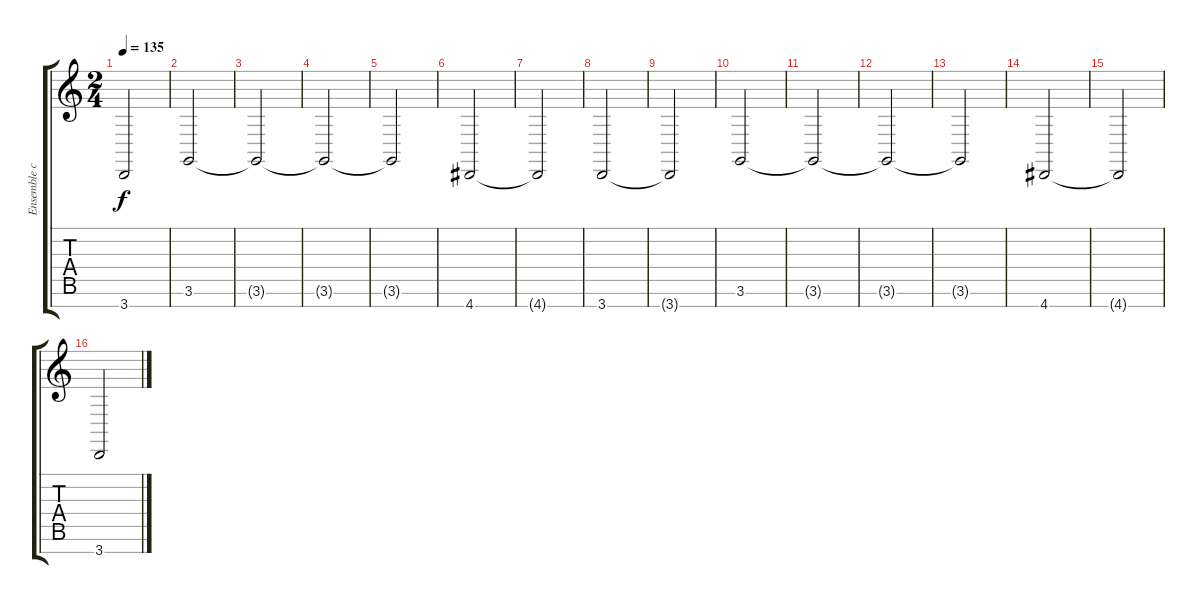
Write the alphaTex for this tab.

\track ("Ensemble cordes 2" "Ensemble c") {instrument stringensemble2}
\staff {score tabs}
\tuning (E4 B3 G3 D3 A2 E2 B1) {hide}
\ts (2 4)
\tempo 135
\clef g2
\ks c
3.7{t}.2{dy f} |
3.6.2 |
3.6{t}.2 |
3.6{t}.2 |
3.6{t}.2 |
4.7.2 |
4.7{t}.2 |
3.7.2 |
3.7{t}.2 |
3.6.2 |
3.6{t}.2 |
3.6{t}.2 |
3.6{t}.2 |
4.7.2 |
4.7{t}.2 |
3.7.2
